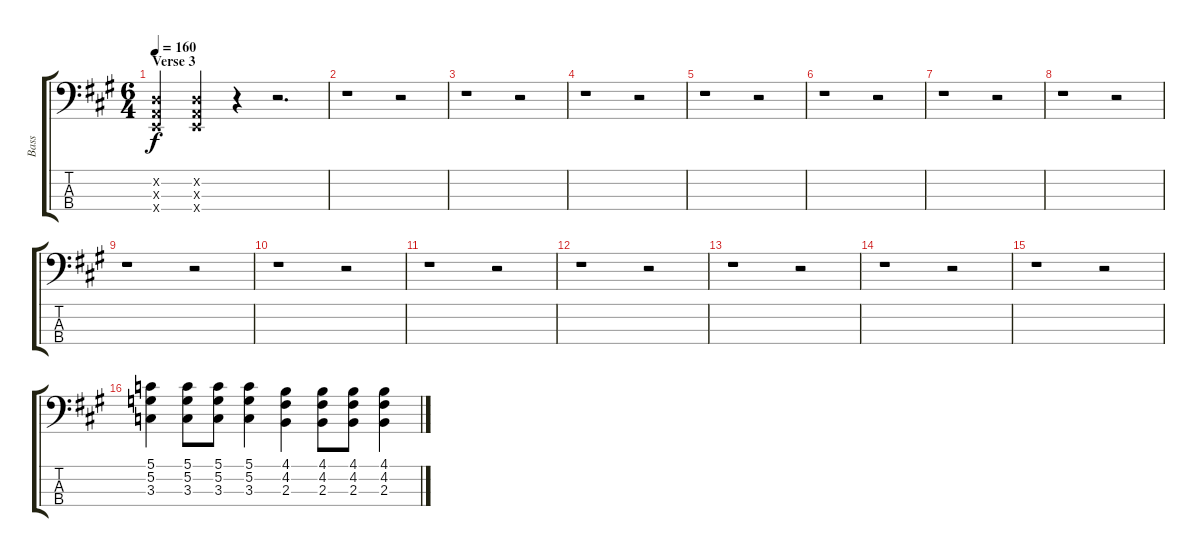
\track ("Bass" "Bass") {instrument electricbassfinger}
\staff {score tabs}
\tuning (G2 D2 A1 E1) {hide}
\ts (6 4)
\section ("" "Verse 3")
\tempo 160
\clef f4
\ks a
(0.2{x} 0.3{x} 0.4{x}).4{dy f} (0.2{x} 0.3{x} 0.4{x}).4 r.4 r.2{d} |
r.1 r.2 |
r.1 r.2 |
r.1 r.2 |
r.1 r.2 |
r.1 r.2 |
r.1 r.2 |
r.1 r.2 |
r.1 r.2 |
r.1 r.2 |
r.1 r.2 |
r.1 r.2 |
r.1 r.2 |
r.1 r.2 |
r.1 r.2 |
(5.1 5.2 3.3).4 (5.1 5.2 3.3).8 (5.1 5.2 3.3).8 (5.1 5.2 3.3).4 (4.1 4.2 2.3).4 (4.1 4.2 2.3).8 (4.1 4.2 2.3).8 (4.1 4.2 2.3).4
